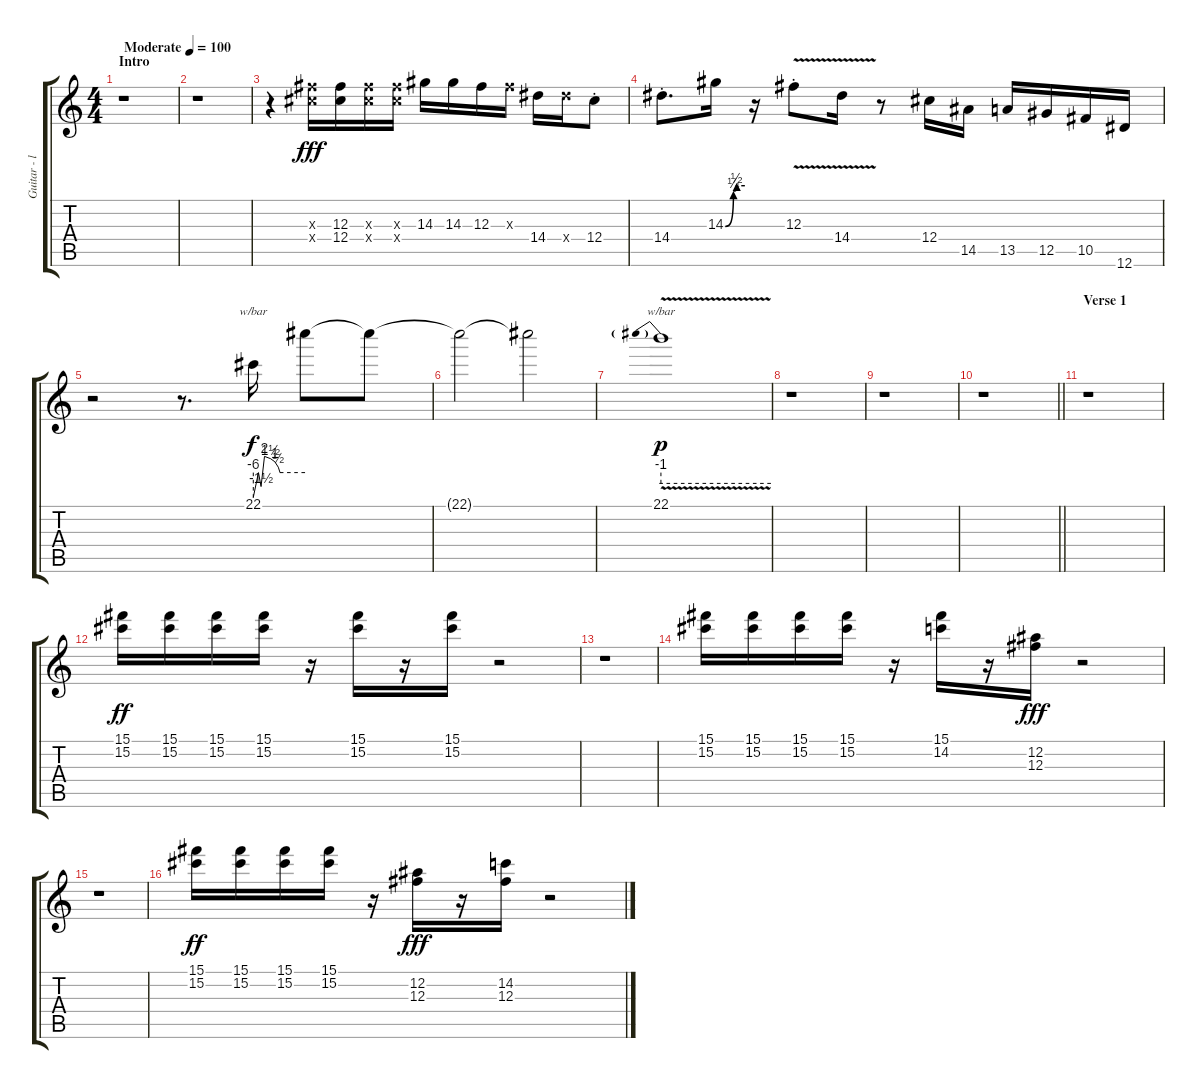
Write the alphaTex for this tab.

\track ("Guitar - lead left/funk" "Guitar - l") {instrument electricguitarclean}
\staff {score tabs}
\tuning (Eb4 Bb3 Gb3 Db3 Ab2 Eb2) {hide}
\ts (4 4)
\section ("" "Intro")
\tempo (100 "Moderate")
\clef g2
\ks c
r.1{dy fff instrument electricguitarclean} |
r.1 |
r.4{volume 16} (12.3{x} 12.4{x}).16 (12.3 12.4).16 (12.3{x} 12.4{x}).16 (12.3{x} 12.4{x}).16 14.3.16 14.3.16 12.3.16 12.3{x}.16 14.4.16 14.4{x}.16 12.4{st}.8 |
14.4{st}.8{d} 14.3{be (custom 0 0 25 1 35 2 60 2)}.16 r.16 12.3{v st}.8 14.4{v}.16 r.8 12.4.16 14.5.16 13.5.16 12.5.16 10.5.16 12.6.16 |
r.2 r.8{d volume 10 balance 5 instrument electricguitarclean} 22.1.16{tbe (custom default 0 -24 6 0 9 -6 13 8 20 6 25 4 29 2 31 0 60 0) dy f} 22.1{t}.8 22.1{t}.8 |
22.1{t}.2 22.1{t}.2 |
22.1{v}.1{tbe (predive default 0 -4 60 -4) dy p} |
r.1 |
r.1 |
\barLineRight lightlight
r.1 |
\section ("" "Verse 1")
r.1 |
(15.1 15.2).16{dy ff volume 5 instrument electricguitarclean} (15.1 15.2).16 (15.1 15.2).16 (15.1 15.2).16 r.16 (15.1 15.2).16 r.16 (15.1 15.2).16{volume 0} r.2 |
r.1 |
(15.1 15.2).16{volume 5 instrument electricguitarclean} (15.1 15.2).16 (15.1 15.2).16 (15.1 15.2).16 r.16 (15.1 14.2).16 r.16 (12.2 12.3).16{dy fff volume 0} r.2 |
r.1 |
(15.1 15.2).16{dy ff volume 5 instrument electricguitarclean} (15.1 15.2).16 (15.1 15.2).16 (15.1 15.2).16 r.16 (12.2 12.3).16{dy fff} r.16 (14.2 12.3).16{volume 0} r.2
